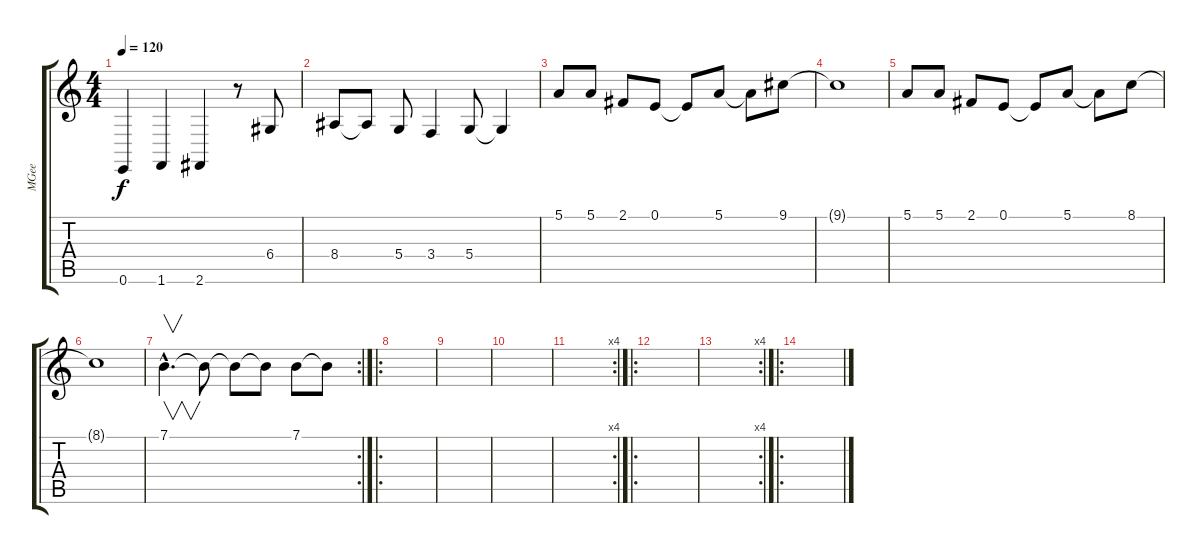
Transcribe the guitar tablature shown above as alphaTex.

\track ("MGee" "MGee") {instrument lead6voice}
\staff {score tabs}
\tuning (E4 B3 G3 D3 A2 E2) {hide}
\ts (4 4)
\tempo 120
\clef g2
\ks c
0.6.4{dy f} 1.6.4 2.6.4 r.8 6.4.8 |
8.4.8 8.4{t}.8 5.4.8 3.4.4 5.4.8 5.4{t}.4 |
5.1.8 5.1.8 2.1.8 0.1.8 0.1{t}.8 5.1.8 5.1{t}.8 9.1.8 |
9.1{t}.1 |
5.1.8 5.1.8 2.1.8 0.1.8 0.1{t}.8 5.1.8 5.1{t}.8 8.1.8 |
8.1{t}.1 |
\rc 2
7.1{hac}.4{v d} 7.1{t}.8 7.1{t}.8 7.1{t}.8 7.1.8 7.1{t}.8 |
\ro
|
|
|
\rc 4
|
\ro
|
\rc 4
|
\ro
